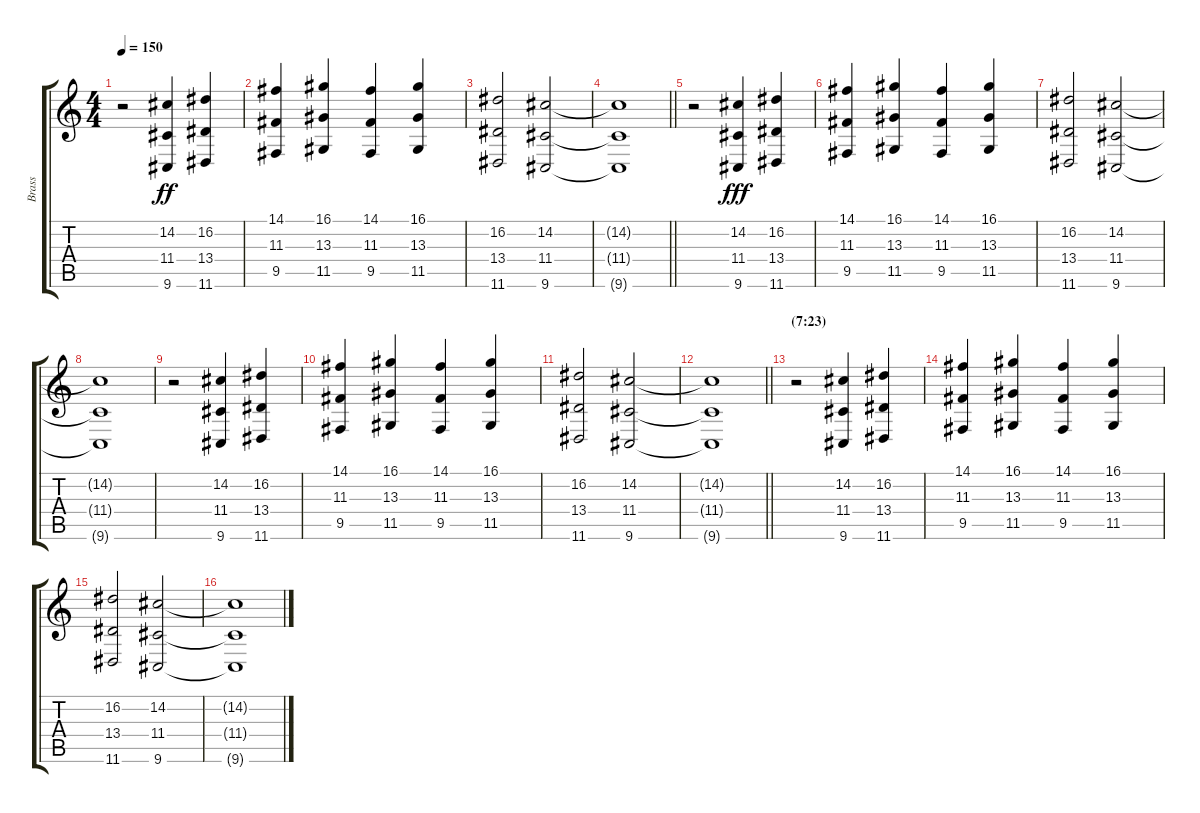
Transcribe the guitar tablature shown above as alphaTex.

\track ("Brass" "Brass") {instrument trombone}
\staff {score tabs}
\tuning (E4 B3 G3 D3 A2 E2) {hide}
\ts (4 4)
\tempo 150
\clef g2
\ks c
r.2{dy mp instrument trombone} (14.2 11.4 9.6).4{dy ff} (16.2 13.4 11.6).4 |
(14.1 11.3 9.5).4 (16.1 13.3 11.5).4 (14.1 11.3 9.5).4 (16.1 13.3 11.5).4 |
(16.2 13.4 11.6).2 (14.2 11.4 9.6).2 |
\barLineRight lightlight
(14.2{t} 11.4{t} 9.6{t}).1 |
r.2 (14.2 11.4 9.6).4{dy fff} (16.2 13.4 11.6).4 |
(14.1 11.3 9.5).4 (16.1 13.3 11.5).4 (14.1 11.3 9.5).4 (16.1 13.3 11.5).4 |
(16.2 13.4 11.6).2 (14.2 11.4 9.6).2 |
(14.2{t} 11.4{t} 9.6{t}).1 |
r.2 (14.2 11.4 9.6).4 (16.2 13.4 11.6).4 |
(14.1 11.3 9.5).4 (16.1 13.3 11.5).4 (14.1 11.3 9.5).4 (16.1 13.3 11.5).4 |
(16.2 13.4 11.6).2 (14.2 11.4 9.6).2 |
\barLineRight lightlight
(14.2{t} 11.4{t} 9.6{t}).1 |
\section ("" "(7:23)")
r.2 (14.2 11.4 9.6).4 (16.2 13.4 11.6).4 |
(14.1 11.3 9.5).4 (16.1 13.3 11.5).4 (14.1 11.3 9.5).4 (16.1 13.3 11.5).4 |
(16.2 13.4 11.6).2 (14.2 11.4 9.6).2 |
(14.2{t} 11.4{t} 9.6{t}).1
